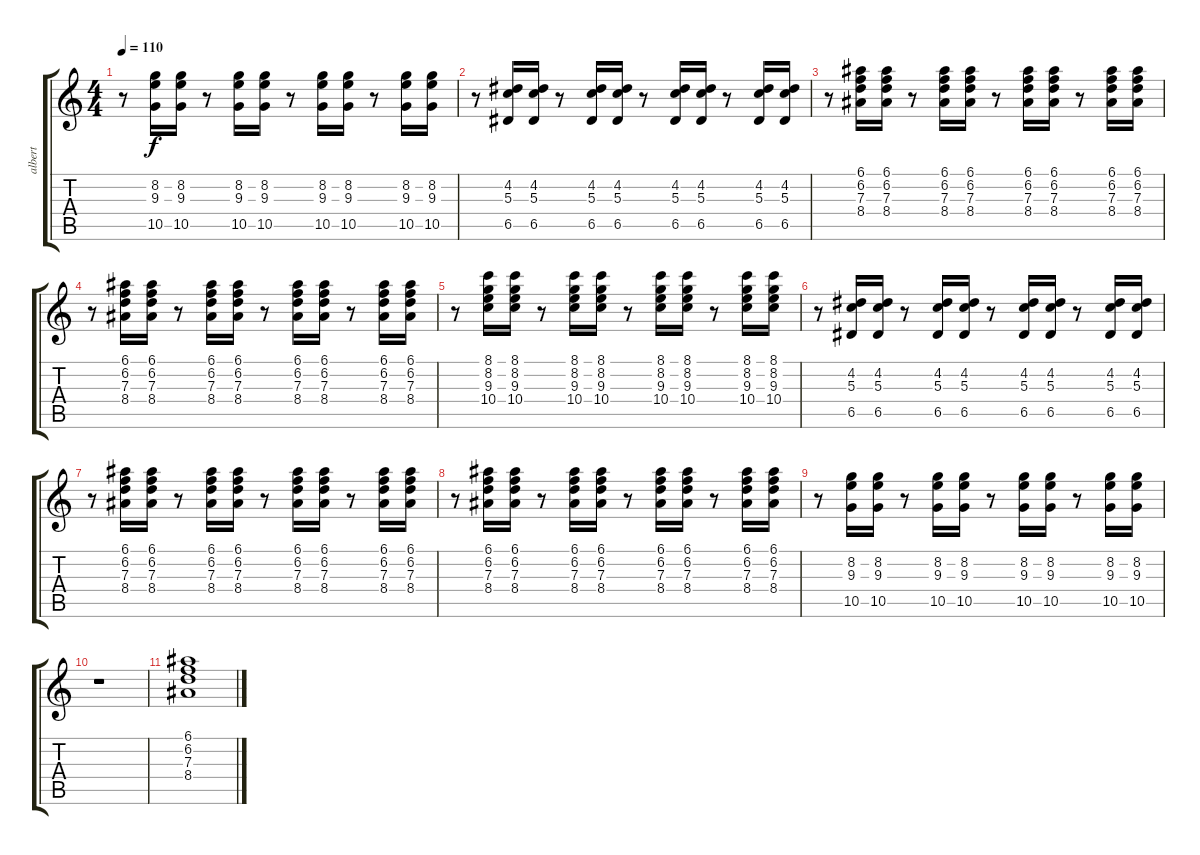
\track ("albert" "albert") {instrument overdrivenguitar}
\staff {score tabs}
\tuning (E4 B3 G3 D3 A2 E2) {hide}
\ts (4 4)
\tempo 110
\clef g2
\ks c
r.8{dy f} (8.2 9.3 10.5).16 (8.2 9.3 10.5).16 r.8 (8.2 9.3 10.5).16 (8.2 9.3 10.5).16 r.8 (8.2 9.3 10.5).16 (8.2 9.3 10.5).16 r.8 (8.2 9.3 10.5).16 (8.2 9.3 10.5).16 |
r.8 (4.2 5.3 6.5).16 (4.2 5.3 6.5).16 r.8 (4.2 5.3 6.5).16 (4.2 5.3 6.5).16 r.8 (4.2 5.3 6.5).16 (4.2 5.3 6.5).16 r.8 (4.2 5.3 6.5).16 (4.2 5.3 6.5).16 |
r.8 (6.1 6.2 7.3 8.4).16 (6.1 6.2 7.3 8.4).16 r.8 (6.1 6.2 7.3 8.4).16 (6.1 6.2 7.3 8.4).16 r.8 (6.1 6.2 7.3 8.4).16 (6.1 6.2 7.3 8.4).16 r.8 (6.1 6.2 7.3 8.4).16 (6.1 6.2 7.3 8.4).16 |
r.8 (6.1 6.2 7.3 8.4).16 (6.1 6.2 7.3 8.4).16 r.8 (6.1 6.2 7.3 8.4).16 (6.1 6.2 7.3 8.4).16 r.8 (6.1 6.2 7.3 8.4).16 (6.1 6.2 7.3 8.4).16 r.8 (6.1 6.2 7.3 8.4).16 (6.1 6.2 7.3 8.4).16 |
r.8 (8.1 8.2 9.3 10.4).16 (8.1 8.2 9.3 10.4).16 r.8 (8.1 8.2 9.3 10.4).16 (8.1 8.2 9.3 10.4).16 r.8 (8.1 8.2 9.3 10.4).16 (8.1 8.2 9.3 10.4).16 r.8 (8.1 8.2 9.3 10.4).16 (8.1 8.2 9.3 10.4).16 |
r.8 (4.2 5.3 6.5).16 (4.2 5.3 6.5).16 r.8 (4.2 5.3 6.5).16 (4.2 5.3 6.5).16 r.8 (4.2 5.3 6.5).16 (4.2 5.3 6.5).16 r.8 (4.2 5.3 6.5).16 (4.2 5.3 6.5).16 |
r.8 (6.1 6.2 7.3 8.4).16 (6.1 6.2 7.3 8.4).16 r.8 (6.1 6.2 7.3 8.4).16 (6.1 6.2 7.3 8.4).16 r.8 (6.1 6.2 7.3 8.4).16 (6.1 6.2 7.3 8.4).16 r.8 (6.1 6.2 7.3 8.4).16 (6.1 6.2 7.3 8.4).16 |
r.8 (6.1 6.2 7.3 8.4).16 (6.1 6.2 7.3 8.4).16 r.8 (6.1 6.2 7.3 8.4).16 (6.1 6.2 7.3 8.4).16 r.8 (6.1 6.2 7.3 8.4).16 (6.1 6.2 7.3 8.4).16 r.8 (6.1 6.2 7.3 8.4).16 (6.1 6.2 7.3 8.4).16 |
r.8 (8.2 9.3 10.5).16 (8.2 9.3 10.5).16 r.8 (8.2 9.3 10.5).16 (8.2 9.3 10.5).16 r.8 (8.2 9.3 10.5).16 (8.2 9.3 10.5).16 r.8 (8.2 9.3 10.5).16 (8.2 9.3 10.5).16 |
r.1 |
(6.1 6.2 7.3 8.4).1
